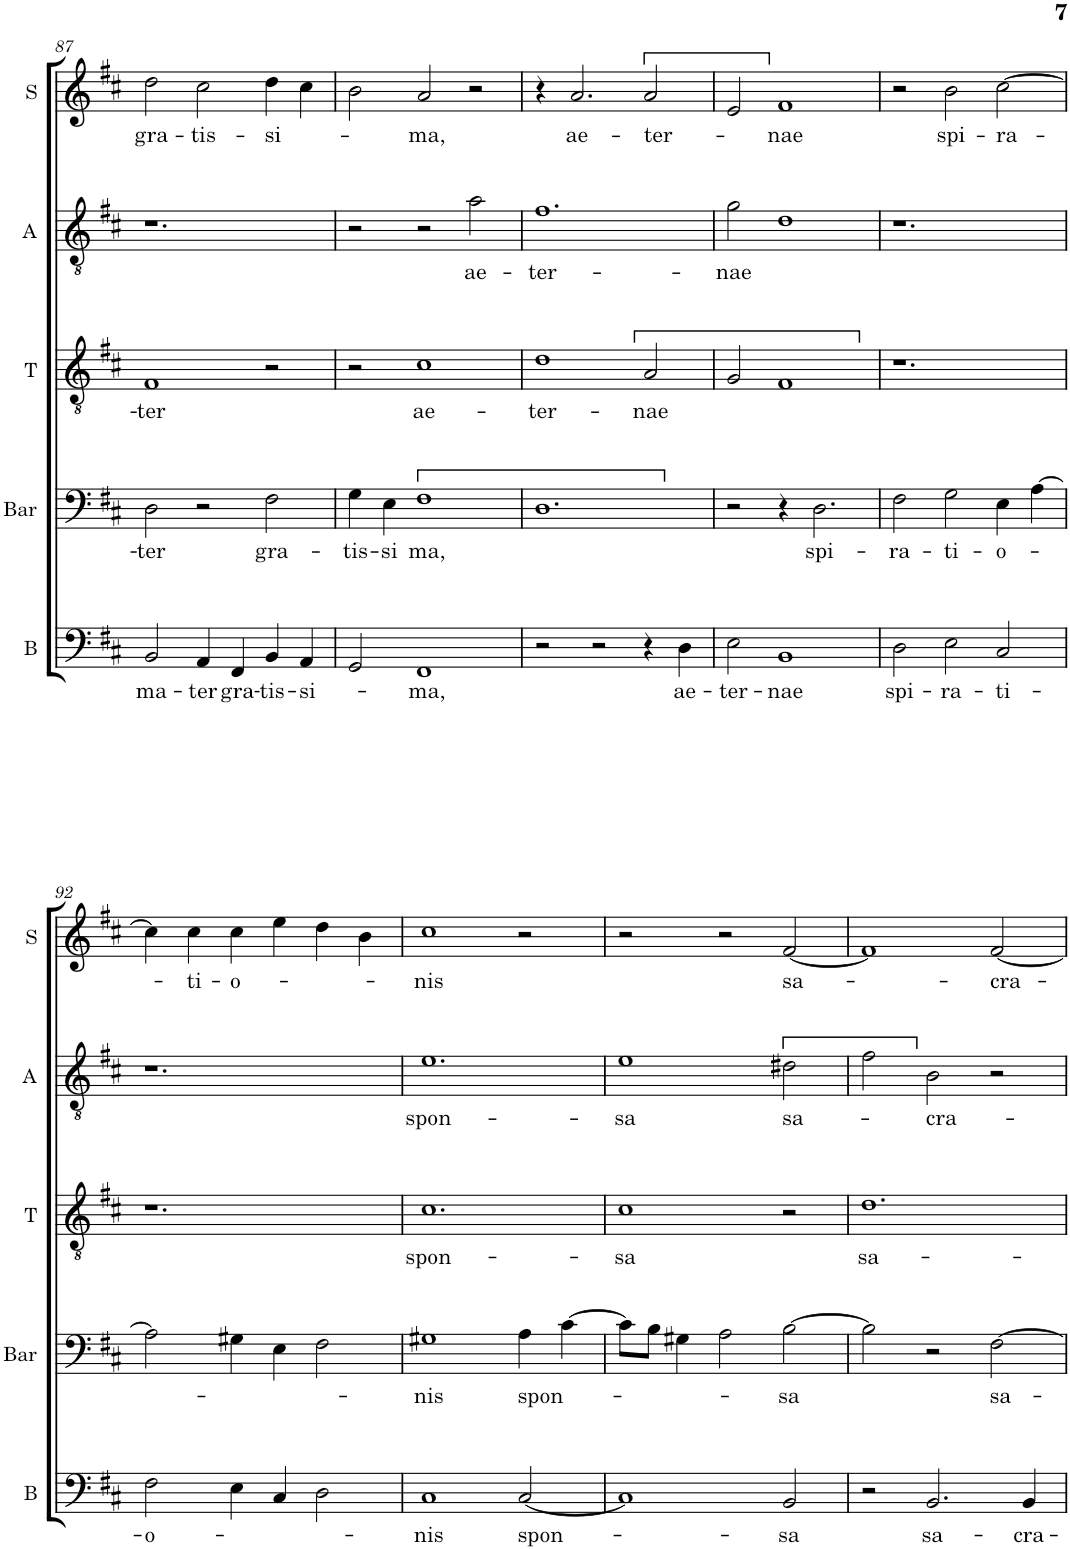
**kern	**text	**kern	**text	**kern	**text	**kern	**text	**kern	**text
*part5	*part5	*part4	*part4	*part3	*part3	*part2	*part2	*part1	*part1
*staff5	*staff5	*staff4	*staff4	*staff3	*staff3	*staff2	*staff2	*staff1	*staff1
*I"B	*	*I"Bar	*	*I"T	*	*I"A	*	*I"S	*
*I'B	*	*I'Bar	*	*I'T	*	*I'A	*	*I'S	*
!!LO:PB:g=z
*clefF4	*	*clefF4	*	*clefGv2	*	*clefGv2	*	*clefG2	*
*	*	*Trd8c14	*	*	*	*Trd4c7	*	*	*
*k[f#c#]	*	*k[f#c#]	*	*k[f#c#]	*	*k[f#c#]	*	*k[f#c#]	*
*M3/2	*	*M3/2	*	*M3/2	*	*M3/2	*	*M3/2	*
=87	=87	=87	=87	=87	=87	=87	=87	=87	=87
!	!LO:LY:b	!	!LO:LY:b	!	!LO:LY:b	!	!	!	!LO:LY:b
2BB/	ma-	2D\	-ter	1F#	-ter	1.r	.	2dd\	gra-
!	!LO:LY:b	!	!	!	!	!	!	!	!LO:LY:b
4AA/	-ter	2r	.	.	.	.	.	2cc#\	-tis-
!	!LO:LY:b	!	!	!	!	!	!	!	!
4FF#/	gra-	.	.	.	.	.	.	.	.
!	!LO:LY:b	!	!LO:LY:b	!	!	!	!	!	!LO:LY:b
4BB/	-tis-	2F#\	gra-	2r	.	.	.	4dd\	-si-
!	!LO:LY:b	!	!	!	!	!	!	!	!
4AA/	si-	.	.	.	.	.	.	4cc#\	.
=88	=88	=88	=88	=88	=88	=88	=88	=88	=88
!	!	!	!LO:LY:b	!	!	!	!	!	!
2GG/	.	4G\	-tis-	2r	.	2r	.	2b\	.
!	!	!	!LO:LY:b	!	!	!	!	!	!
.	.	4E\	-si	.	.	.	.	.	.
!	!LO:LY:b	!	!LO:LY:b	!	!LO:LY:b	!	!	!	!LO:LY:b
1FF#	-ma,	1F#	ma,	1c#	ae-	2r	.	2a/	-ma,
!	!	!	!	!	!	!	!LO:LY:b	!	!
.	.	.	.	.	.	2a\	ae-	2r	.
=89	=89	=89	=89	=89	=89	=89	=89	=89	=89
!	!	!	!	!	!LO:LY:b	!	!LO:LY:b	!	!
2r	.	1.D	.	1d	-ter-	1.f#	-ter-	4r	.
!	!	!	!	!	!	!	!	!	!LO:LY:b
.	.	.	.	.	.	.	.	2.a/	ae-
2r	.	.	.	.	.	.	.	.	.
!	!	!	!	!	!LO:LY:b	!	!	!	!LO:LY:b
4r	.	.	.	2A/	-nae	.	.	2a/	-ter-
!	!LO:LY:b	!	!	!	!	!	!	!	!
4D\	ae-	.	.	.	.	.	.	.	.
=90	=90	=90	=90	=90	=90	=90	=90	=90	=90
!	!LO:LY:b	!	!	!	!	!	!LO:LY:b	!	!
2E\	-ter-	2r	.	2G/	.	2g\	-nae	2e/	.
!	!LO:LY:b	!	!	!	!	!	!	!	!LO:LY:b
1BB	-nae	4r	.	1F#	.	1d	.	1f#	-nae
!	!	!	!LO:LY:b	!	!	!	!	!	!
.	.	2.D\	spi-	.	.	.	.	.	.
=91	=91	=91	=91	=91	=91	=91	=91	=91	=91
!	!LO:LY:b	!	!LO:LY:b	!	!	!	!	!	!
2D\	spi-	2F#\	-ra-	1.r	.	1.r	.	2r	.
!	!LO:LY:b	!	!LO:LY:b	!	!	!	!	!	!LO:LY:b
2E\	-ra-	2G\	-ti-	.	.	.	.	2b\	spi-
!	!LO:LY:b	!	!LO:LY:b	!	!	!	!	!	!LO:LY:b
2C#/	-ti-	4E\	-o-	.	.	.	.	[2cc#\	-ra-
.	.	[4A\	.	.	.	.	.	.	.
!!LO:LB:g=z
=92	=92	=92	=92	=92	=92	=92	=92	=92	=92
!	!LO:LY:b	!	!	!	!	!	!	!	!
2F#\	-o-	2A\]	.	1.r	.	1.r	.	4cc#\]	.
!	!	!	!	!	!	!	!	!	!LO:LY:b
.	.	.	.	.	.	.	.	4cc#\	-ti-
!	!	!	!	!	!	!	!	!	!LO:LY:b
4E\	.	4G#X\	.	.	.	.	.	4cc#\	-o-
4C#/	.	4E\	.	.	.	.	.	4ee\	.
2D\	.	2F#\	.	.	.	.	.	4dd\	.
.	.	.	.	.	.	.	.	4b\	.
=93	=93	=93	=93	=93	=93	=93	=93	=93	=93
!	!LO:LY:b	!	!LO:LY:b	!	!LO:LY:b	!	!LO:LY:b	!	!LO:LY:b
1C#	-nis	1G#X	-nis	1.c#	spon-	1.e	spon-	1cc#	-nis
!	!LO:LY:b	!	!LO:LY:b	!	!	!	!	!	!
[2C#/	spon-	4A\	spon-	.	.	.	.	2r	.
.	.	[4c#\	.	.	.	.	.	.	.
=94	=94	=94	=94	=94	=94	=94	=94	=94	=94
!	!	!	!	!	!LO:LY:b	!	!LO:LY:b	!	!
1C#]	.	8c#\L]	.	1c#	-sa	1e	-sa	2r	.
.	.	8B\J	.	.	.	.	.	.	.
.	.	4G#X\	.	.	.	.	.	.	.
.	.	2A\	.	.	.	.	.	2r	.
!	!LO:LY:b	!	!LO:LY:b	!	!	!	!LO:LY:b	!	!LO:LY:b
2BB/	-sa	[2B\	-sa	2r	.	2d#X\	sa-	[2f#/	sa-
=95	=95	=95	=95	=95	=95	=95	=95	=95	=95
!	!	!	!	!	!LO:LY:b	!	!	!	!
2r	.	2B\]	.	1.d	sa-	2f#\	.	1f#]	.
!	!LO:LY:b	!	!	!	!	!	!LO:LY:b	!	!
2.BB/	sa-	2r	.	.	.	2B\	-cra-	.	.
!	!	!	!LO:LY:b	!	!	!	!	!	!LO:LY:b
.	.	[2F#\	sa-	.	.	2r	.	[2f#/	-cra-
!	!LO:LY:b	!	!	!	!	!	!	!	!
4BB/	-cra-	.	.	.	.	.	.	.	.
=	=	=	=	=	=	=	=	=	=
*-	*-	*-	*-	*-	*-	*-	*-	*-	*-
